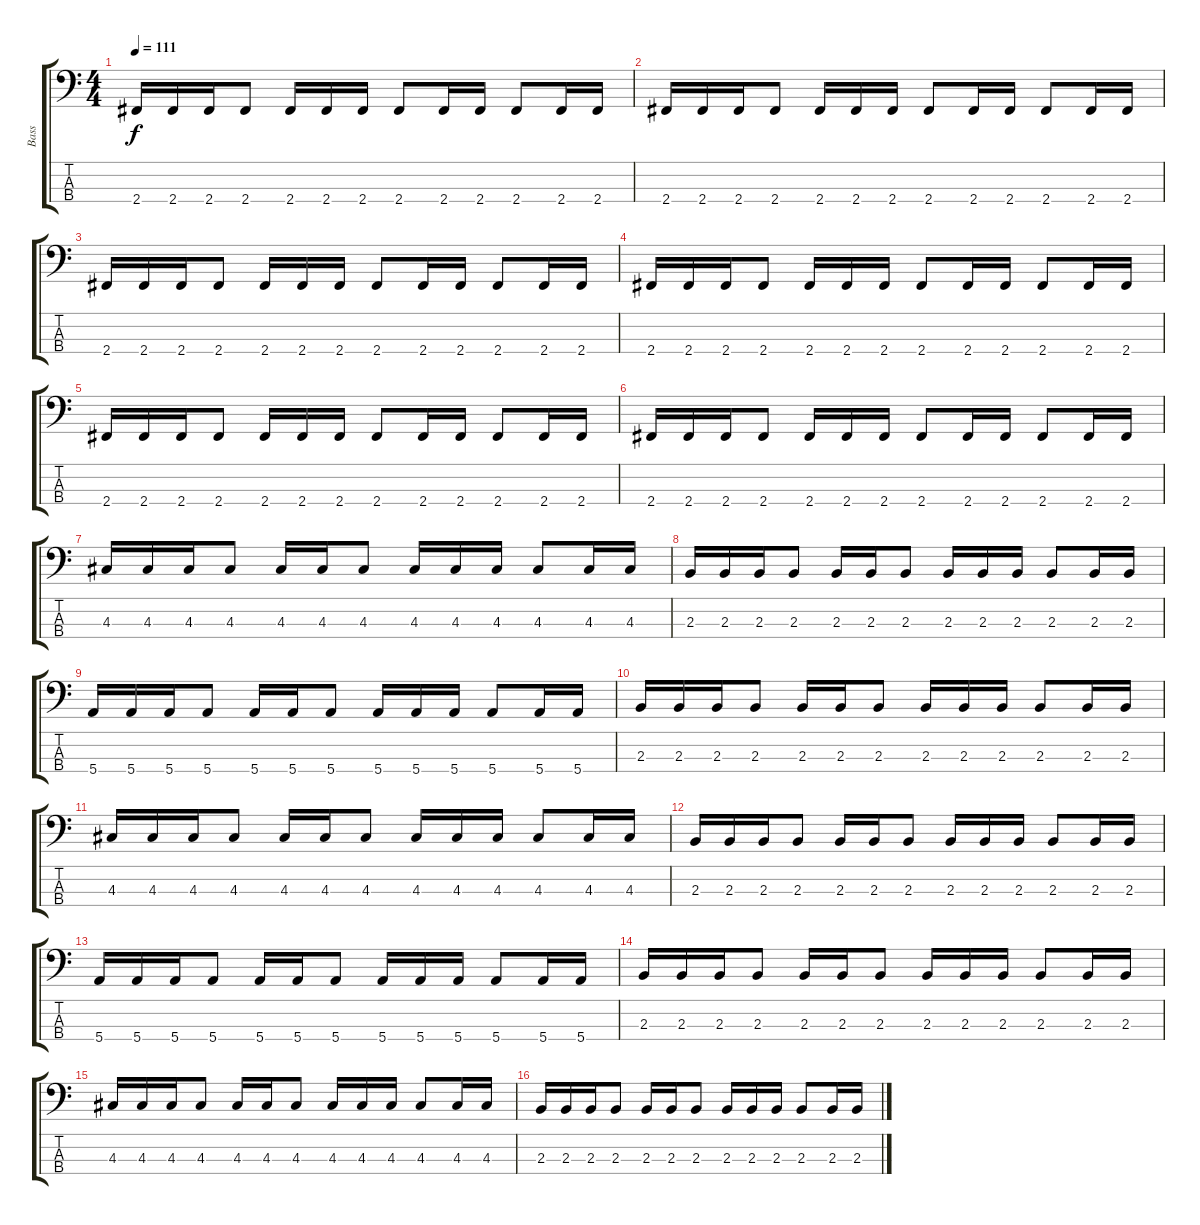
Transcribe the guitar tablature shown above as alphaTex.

\track ("Bass" "Bass") {instrument electricbassfinger}
\staff {score tabs}
\tuning (G2 D2 A1 E1) {hide}
\ts (4 4)
\tempo 111
\clef f4
\ks c
2.4.16{dy f} 2.4.16 2.4.16 2.4.8 2.4.16 2.4.16 2.4.16 2.4.8 2.4.16 2.4.16 2.4.8 2.4.16 2.4.16 |
2.4.16 2.4.16 2.4.16 2.4.8 2.4.16 2.4.16 2.4.16 2.4.8 2.4.16 2.4.16 2.4.8 2.4.16 2.4.16 |
2.4.16 2.4.16 2.4.16 2.4.8 2.4.16 2.4.16 2.4.16 2.4.8 2.4.16 2.4.16 2.4.8 2.4.16 2.4.16 |
2.4.16 2.4.16 2.4.16 2.4.8 2.4.16 2.4.16 2.4.16 2.4.8 2.4.16 2.4.16 2.4.8 2.4.16 2.4.16 |
2.4.16 2.4.16 2.4.16 2.4.8 2.4.16 2.4.16 2.4.16 2.4.8 2.4.16 2.4.16 2.4.8 2.4.16 2.4.16 |
2.4.16 2.4.16 2.4.16 2.4.8 2.4.16 2.4.16 2.4.16 2.4.8 2.4.16 2.4.16 2.4.8 2.4.16 2.4.16 |
4.3.16 4.3.16 4.3.16 4.3.8 4.3.16 4.3.16 4.3.8 4.3.16 4.3.16 4.3.16 4.3.8 4.3.16 4.3.16 |
2.3.16 2.3.16 2.3.16 2.3.8 2.3.16 2.3.16 2.3.8 2.3.16 2.3.16 2.3.16 2.3.8 2.3.16 2.3.16 |
5.4.16 5.4.16 5.4.16 5.4.8 5.4.16 5.4.16 5.4.8 5.4.16 5.4.16 5.4.16 5.4.8 5.4.16 5.4.16 |
2.3.16 2.3.16 2.3.16 2.3.8 2.3.16 2.3.16 2.3.8 2.3.16 2.3.16 2.3.16 2.3.8 2.3.16 2.3.16 |
4.3.16 4.3.16 4.3.16 4.3.8 4.3.16 4.3.16 4.3.8 4.3.16 4.3.16 4.3.16 4.3.8 4.3.16 4.3.16 |
2.3.16 2.3.16 2.3.16 2.3.8 2.3.16 2.3.16 2.3.8 2.3.16 2.3.16 2.3.16 2.3.8 2.3.16 2.3.16 |
5.4.16 5.4.16 5.4.16 5.4.8 5.4.16 5.4.16 5.4.8 5.4.16 5.4.16 5.4.16 5.4.8 5.4.16 5.4.16 |
2.3.16 2.3.16 2.3.16 2.3.8 2.3.16 2.3.16 2.3.8 2.3.16 2.3.16 2.3.16 2.3.8 2.3.16 2.3.16 |
4.3.16 4.3.16 4.3.16 4.3.8 4.3.16 4.3.16 4.3.8 4.3.16 4.3.16 4.3.16 4.3.8 4.3.16 4.3.16 |
2.3.16 2.3.16 2.3.16 2.3.8 2.3.16 2.3.16 2.3.8 2.3.16 2.3.16 2.3.16 2.3.8 2.3.16 2.3.16
